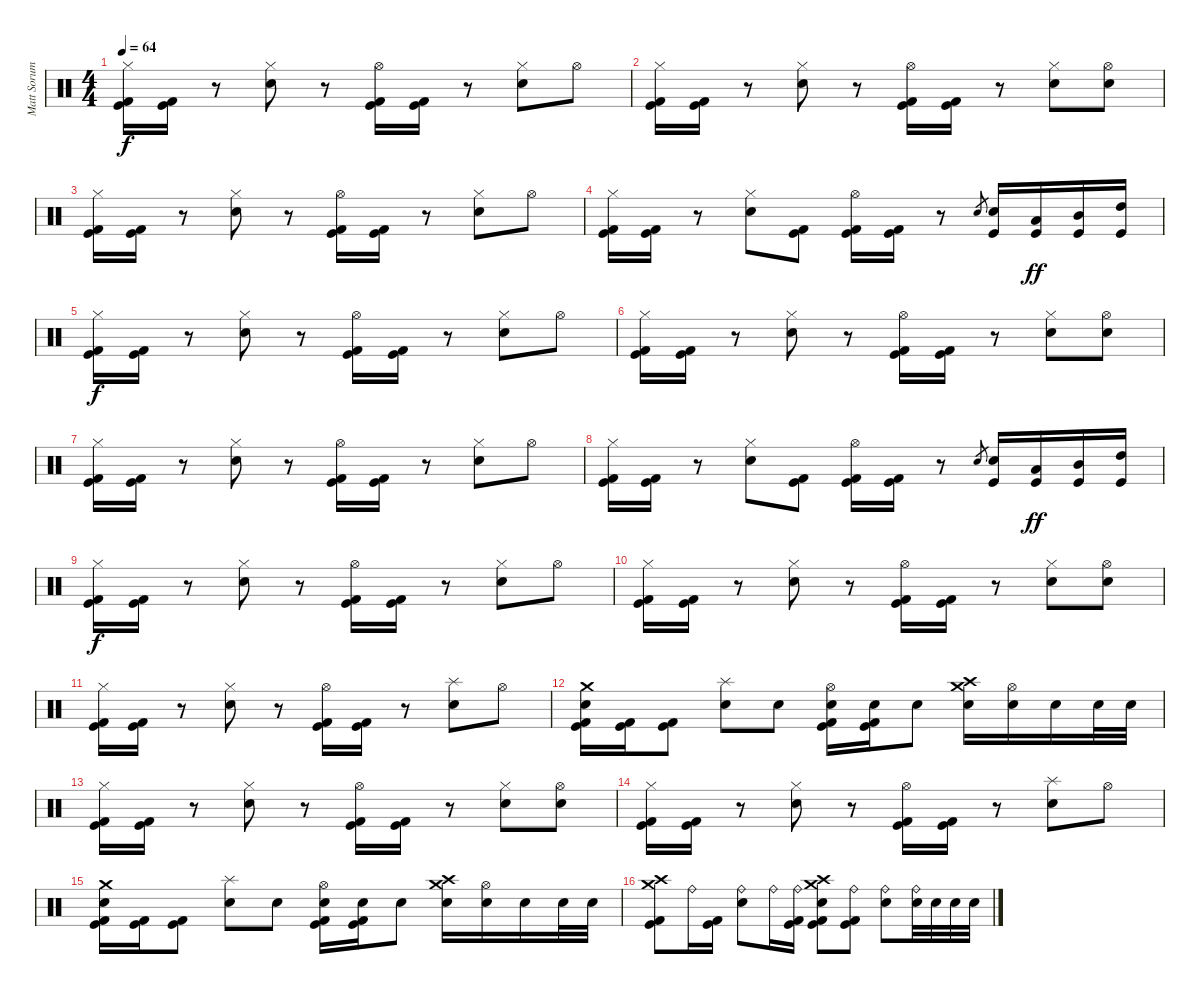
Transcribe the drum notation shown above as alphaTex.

\track ("Matt Sorum" "Matt Sorum") {instrument percussion}
\staff {score}
\articulation defaults
\ts (4 4)
\tempo 64
\clef neutral
\ks c
("Hi-Hat (closed)" "Kick (hit) 2" "Kick (hit)").16{dy f} ("Kick (hit) 2" "Kick (hit)").16 r.8 ("Hi-Hat (closed)" "Electric Snare (hit)").8 r.8 ("Hi-Hat (open)" "Kick (hit) 2" "Kick (hit)").16 ("Kick (hit) 2" "Kick (hit)").16 r.8 ("Hi-Hat (closed)" "Electric Snare (hit)").8 "Hi-Hat (open)".8 |
("Hi-Hat (closed)" "Kick (hit) 2" "Kick (hit)").16 ("Kick (hit) 2" "Kick (hit)").16 r.8 ("Hi-Hat (closed)" "Electric Snare (hit)").8 r.8 ("Hi-Hat (open)" "Kick (hit) 2" "Kick (hit)").16 ("Kick (hit) 2" "Kick (hit)").16 r.8 ("Hi-Hat (closed)" "Electric Snare (hit)").8 ("Hi-Hat (open)" "Electric Snare (hit)").8 |
("Hi-Hat (closed)" "Kick (hit) 2" "Kick (hit)").16 ("Kick (hit) 2" "Kick (hit)").16 r.8 ("Hi-Hat (closed)" "Electric Snare (hit)").8 r.8 ("Hi-Hat (open)" "Kick (hit) 2" "Kick (hit)").16 ("Kick (hit) 2" "Kick (hit)").16 r.8 ("Hi-Hat (closed)" "Electric Snare (hit)").8 "Hi-Hat (open)".8 |
("Hi-Hat (closed)" "Kick (hit) 2" "Kick (hit)").16 ("Kick (hit) 2" "Kick (hit)").16 r.8 ("Hi-Hat (closed)" "Electric Snare (hit)").8 ("Kick (hit) 2" "Kick (hit)").8 ("Hi-Hat (open)" "Kick (hit) 2" "Kick (hit)").16 ("Kick (hit) 2" "Kick (hit)").16 r.8 "Electric Snare (hit)".8{gr} ("Electric Snare (hit)" "Kick (hit)").16 ("Low Tom (hit)" "Kick (hit)").16{dy ff} ("Mid Tom (hit)" "Kick (hit)").16 ("High Tom (hit)" "Kick (hit)").16 |
("Hi-Hat (closed)" "Kick (hit) 2" "Kick (hit)").16{dy f} ("Kick (hit) 2" "Kick (hit)").16 r.8 ("Hi-Hat (closed)" "Electric Snare (hit)").8 r.8 ("Hi-Hat (open)" "Kick (hit) 2" "Kick (hit)").16 ("Kick (hit) 2" "Kick (hit)").16 r.8 ("Hi-Hat (closed)" "Electric Snare (hit)").8 "Hi-Hat (open)".8 |
("Hi-Hat (closed)" "Kick (hit) 2" "Kick (hit)").16 ("Kick (hit) 2" "Kick (hit)").16 r.8 ("Hi-Hat (closed)" "Electric Snare (hit)").8 r.8 ("Hi-Hat (open)" "Kick (hit) 2" "Kick (hit)").16 ("Kick (hit) 2" "Kick (hit)").16 r.8 ("Hi-Hat (closed)" "Electric Snare (hit)").8 ("Hi-Hat (open)" "Electric Snare (hit)").8 |
("Hi-Hat (closed)" "Kick (hit) 2" "Kick (hit)").16 ("Kick (hit) 2" "Kick (hit)").16 r.8 ("Hi-Hat (closed)" "Electric Snare (hit)").8 r.8 ("Hi-Hat (open)" "Kick (hit) 2" "Kick (hit)").16 ("Kick (hit) 2" "Kick (hit)").16 r.8 ("Hi-Hat (closed)" "Electric Snare (hit)").8 "Hi-Hat (open)".8 |
("Hi-Hat (closed)" "Kick (hit) 2" "Kick (hit)").16 ("Kick (hit) 2" "Kick (hit)").16 r.8 ("Hi-Hat (closed)" "Electric Snare (hit)").8 ("Kick (hit) 2" "Kick (hit)").8 ("Hi-Hat (open)" "Kick (hit) 2" "Kick (hit)").16 ("Kick (hit) 2" "Kick (hit)").16 r.8 "Electric Snare (hit)".8{gr} ("Electric Snare (hit)" "Kick (hit)").16 ("Low Tom (hit)" "Kick (hit)").16{dy ff} ("Mid Tom (hit)" "Kick (hit)").16 ("High Tom (hit)" "Kick (hit)").16 |
("Hi-Hat (closed)" "Kick (hit) 2" "Kick (hit)").16{dy f} ("Kick (hit) 2" "Kick (hit)").16 r.8 ("Hi-Hat (closed)" "Electric Snare (hit)").8 r.8 ("Hi-Hat (open)" "Kick (hit) 2" "Kick (hit)").16 ("Kick (hit) 2" "Kick (hit)").16 r.8 ("Hi-Hat (closed)" "Electric Snare (hit)").8 "Hi-Hat (open)".8 |
("Hi-Hat (closed)" "Kick (hit) 2" "Kick (hit)").16 ("Kick (hit) 2" "Kick (hit)").16 r.8 ("Hi-Hat (closed)" "Electric Snare (hit)").8 r.8 ("Hi-Hat (open)" "Kick (hit) 2" "Kick (hit)").16 ("Kick (hit) 2" "Kick (hit)").16 r.8 ("Hi-Hat (closed)" "Electric Snare (hit)").8 ("Hi-Hat (open)" "Electric Snare (hit)").8 |
("Hi-Hat (closed)" "Kick (hit) 2" "Kick (hit)").16 ("Kick (hit) 2" "Kick (hit)").16 r.8 ("Hi-Hat (closed)" "Electric Snare (hit)").8 r.8 ("Hi-Hat (open)" "Kick (hit) 2" "Kick (hit)").16 ("Kick (hit) 2" "Kick (hit)").16 r.8 ("Splash (hit)" "Electric Snare (hit)").8 "Hi-Hat (open)".8 |
("Crash medium (hit)" "Electric Snare (hit)" "Kick (hit) 2" "Kick (hit)").16 ("Kick (hit) 2" "Kick (hit)").16 ("Kick (hit) 2" "Kick (hit)").8 ("Splash (hit)" "Electric Snare (hit)").8 "Electric Snare (hit)".8 ("Hi-Hat (open)" "Electric Snare (hit)" "Kick (hit) 2" "Kick (hit)").16 ("Electric Snare (hit)" "Kick (hit) 2" "Kick (hit)").16 "Electric Snare (hit)".8 ("Crash high (hit)" "Crash medium (hit)" "Electric Snare (hit)").16 ("Hi-Hat (open)" "Electric Snare (hit)").16 "Electric Snare (hit)".16 "Electric Snare (hit)".32 "Electric Snare (hit)".32 |
("Hi-Hat (closed)" "Kick (hit) 2" "Kick (hit)").16 ("Kick (hit) 2" "Kick (hit)").16 r.8 ("Hi-Hat (closed)" "Electric Snare (hit)").8 r.8 ("Hi-Hat (open)" "Kick (hit) 2" "Kick (hit)").16 ("Kick (hit) 2" "Kick (hit)").16 r.8 ("Hi-Hat (closed)" "Electric Snare (hit)").8 ("Hi-Hat (open)" "Electric Snare (hit)").8 |
("Hi-Hat (closed)" "Kick (hit) 2" "Kick (hit)").16 ("Kick (hit) 2" "Kick (hit)").16 r.8 ("Hi-Hat (closed)" "Electric Snare (hit)").8 r.8 ("Hi-Hat (open)" "Kick (hit) 2" "Kick (hit)").16 ("Kick (hit) 2" "Kick (hit)").16 r.8 ("Splash (hit)" "Electric Snare (hit)").8 "Hi-Hat (open)".8 |
("Crash medium (hit)" "Electric Snare (hit)" "Kick (hit) 2" "Kick (hit)").16 ("Kick (hit) 2" "Kick (hit)").16 ("Kick (hit) 2" "Kick (hit)").8 ("Splash (hit)" "Electric Snare (hit)").8 "Electric Snare (hit)".8 ("Hi-Hat (open)" "Electric Snare (hit)" "Kick (hit) 2" "Kick (hit)").16 ("Electric Snare (hit)" "Kick (hit) 2" "Kick (hit)").16 "Electric Snare (hit)".8 ("Crash high (hit)" "Crash medium (hit)" "Electric Snare (hit)").16 ("Hi-Hat (open)" "Electric Snare (hit)").16 "Electric Snare (hit)".16 "Electric Snare (hit)".32 "Electric Snare (hit)".32 |
("Crash medium (hit)" "Crash high (hit)" "Kick (hit) 2" "Kick (hit)").8 "Ride (bell)".16 ("Kick (hit) 2" "Kick (hit)").16 ("Ride (bell)" "Electric Snare (hit)").8 "Ride (bell)".16 ("Ride (bell)" "Kick (hit) 2" "Kick (hit)").16 ("Crash medium (hit)" "Crash high (hit)" "Electric Snare (hit)" "Kick (hit) 2" "Kick (hit)").8 ("Ride (bell)" "Kick (hit) 2" "Kick (hit)").8 ("Ride (bell)" "Electric Snare (hit)").8 ("Ride (bell)" "Electric Snare (hit)").32 "Electric Snare (hit)".32 "Electric Snare (hit)".32 "Electric Snare (hit)".32
